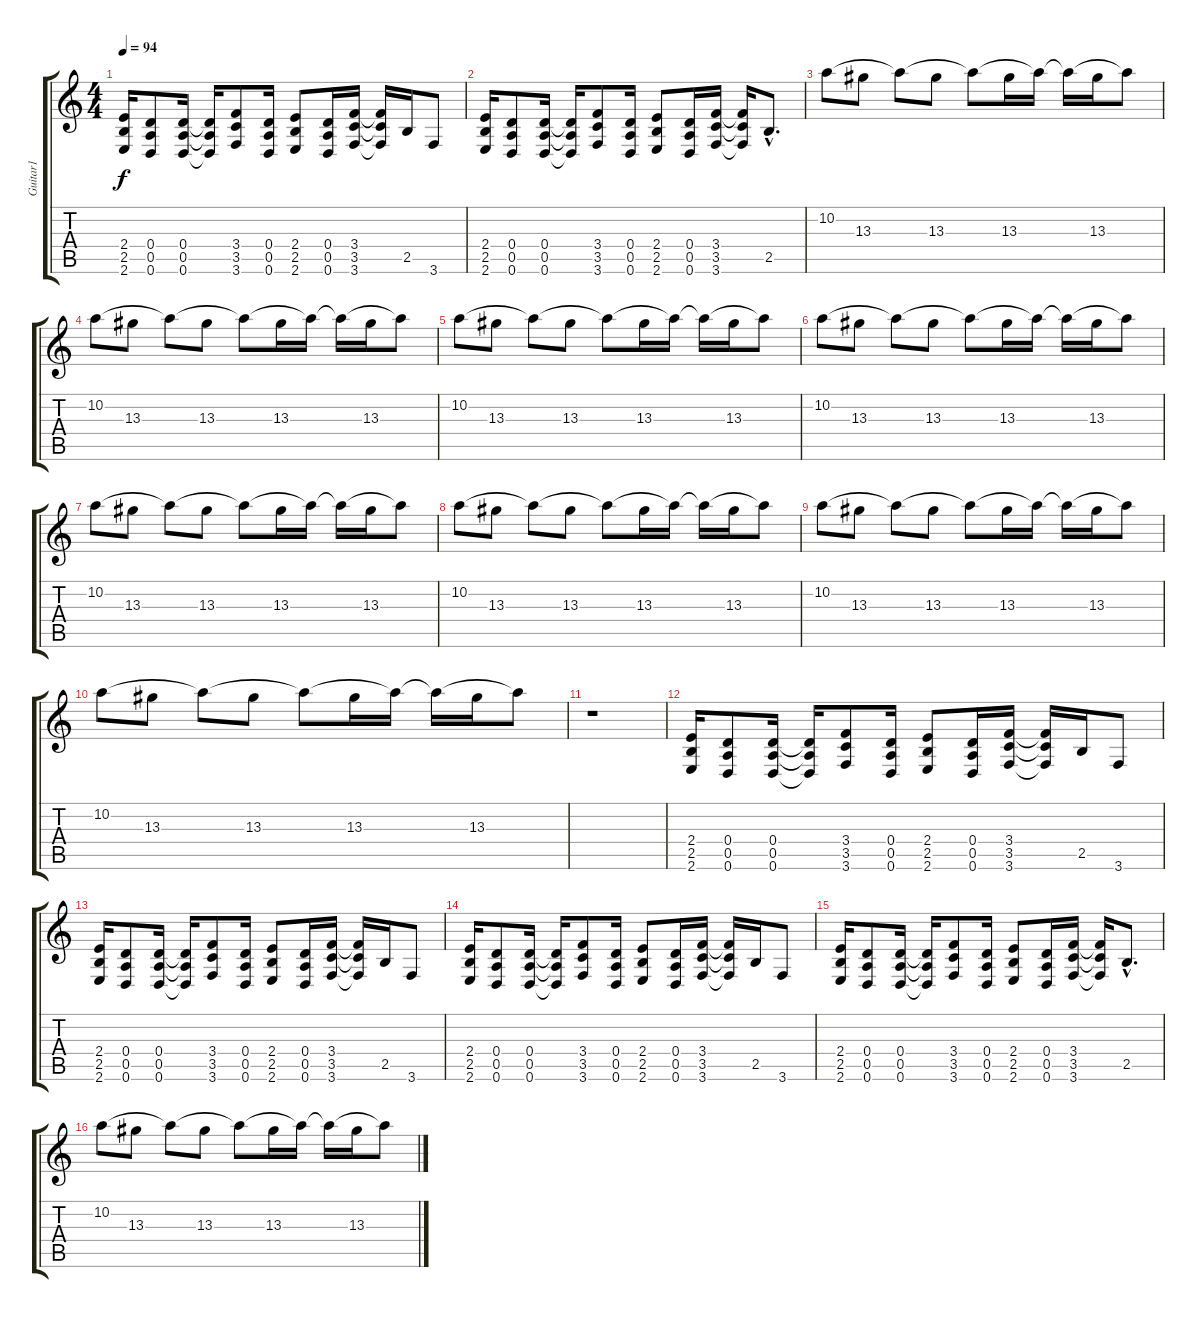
\track ("Guitar1" "Guitar1") {instrument overdrivenguitar}
\staff {score tabs}
\tuning (E4 B3 G3 D3 A2 D2) {hide}
\ts (4 4)
\tempo 94
\clef g2
\ks c
(2.4 2.5 2.6).16{dy f} (0.4 0.5 0.6).8 (0.4 0.5 0.6).16 (0.4{t} 0.5{t} 0.6{t}).16 (3.4 3.5 3.6).8 (0.4 0.5 0.6).16 (2.4 2.5 2.6).8 (0.4 0.5 0.6).16 (3.4 3.5 3.6).16 (3.4{t} 3.5{t} 3.6{t}).16 2.5.16 3.6.8 |
(2.4 2.5 2.6).16 (0.4 0.5 0.6).8 (0.4 0.5 0.6).16 (0.4{t} 0.5{t} 0.6{t}).16 (3.4 3.5 3.6).8 (0.4 0.5 0.6).16 (2.4 2.5 2.6).8 (0.4 0.5 0.6).16 (3.4 3.5 3.6).16 (3.4{t} 3.5{t} 3.6{t}).16 2.5{hac}.8{d} |
10.2.8 13.3.8 10.2{t}.8 13.3.8 10.2{t}.8 13.3.16 10.2{t}.16 10.2{t}.16 13.3.16 10.2{t}.8 |
10.2.8 13.3.8 10.2{t}.8 13.3.8 10.2{t}.8 13.3.16 10.2{t}.16 10.2{t}.16 13.3.16 10.2{t}.8 |
10.2.8 13.3.8 10.2{t}.8 13.3.8 10.2{t}.8 13.3.16 10.2{t}.16 10.2{t}.16 13.3.16 10.2{t}.8 |
10.2.8 13.3.8 10.2{t}.8 13.3.8 10.2{t}.8 13.3.16 10.2{t}.16 10.2{t}.16 13.3.16 10.2{t}.8 |
10.2.8 13.3.8 10.2{t}.8 13.3.8 10.2{t}.8 13.3.16 10.2{t}.16 10.2{t}.16 13.3.16 10.2{t}.8 |
10.2.8 13.3.8 10.2{t}.8 13.3.8 10.2{t}.8 13.3.16 10.2{t}.16 10.2{t}.16 13.3.16 10.2{t}.8 |
10.2.8 13.3.8 10.2{t}.8 13.3.8 10.2{t}.8 13.3.16 10.2{t}.16 10.2{t}.16 13.3.16 10.2{t}.8 |
10.2.8 13.3.8 10.2{t}.8 13.3.8 10.2{t}.8 13.3.16 10.2{t}.16 10.2{t}.16 13.3.16 10.2{t}.8 |
r.1 |
(2.4 2.5 2.6).16 (0.4 0.5 0.6).8 (0.4 0.5 0.6).16 (0.4{t} 0.5{t} 0.6{t}).16 (3.4 3.5 3.6).8 (0.4 0.5 0.6).16 (2.4 2.5 2.6).8 (0.4 0.5 0.6).16 (3.4 3.5 3.6).16 (3.4{t} 3.5{t} 3.6{t}).16 2.5.16 3.6.8 |
(2.4 2.5 2.6).16 (0.4 0.5 0.6).8 (0.4 0.5 0.6).16 (0.4{t} 0.5{t} 0.6{t}).16 (3.4 3.5 3.6).8 (0.4 0.5 0.6).16 (2.4 2.5 2.6).8 (0.4 0.5 0.6).16 (3.4 3.5 3.6).16 (3.4{t} 3.5{t} 3.6{t}).16 2.5.16 3.6.8 |
(2.4 2.5 2.6).16 (0.4 0.5 0.6).8 (0.4 0.5 0.6).16 (0.4{t} 0.5{t} 0.6{t}).16 (3.4 3.5 3.6).8 (0.4 0.5 0.6).16 (2.4 2.5 2.6).8 (0.4 0.5 0.6).16 (3.4 3.5 3.6).16 (3.4{t} 3.5{t} 3.6{t}).16 2.5.16 3.6.8 |
(2.4 2.5 2.6).16 (0.4 0.5 0.6).8 (0.4 0.5 0.6).16 (0.4{t} 0.5{t} 0.6{t}).16 (3.4 3.5 3.6).8 (0.4 0.5 0.6).16 (2.4 2.5 2.6).8 (0.4 0.5 0.6).16 (3.4 3.5 3.6).16 (3.4{t} 3.5{t} 3.6{t}).16 2.5{hac}.8{d} |
10.2.8 13.3.8 10.2{t}.8 13.3.8 10.2{t}.8 13.3.16 10.2{t}.16 10.2{t}.16 13.3.16 10.2{t}.8
